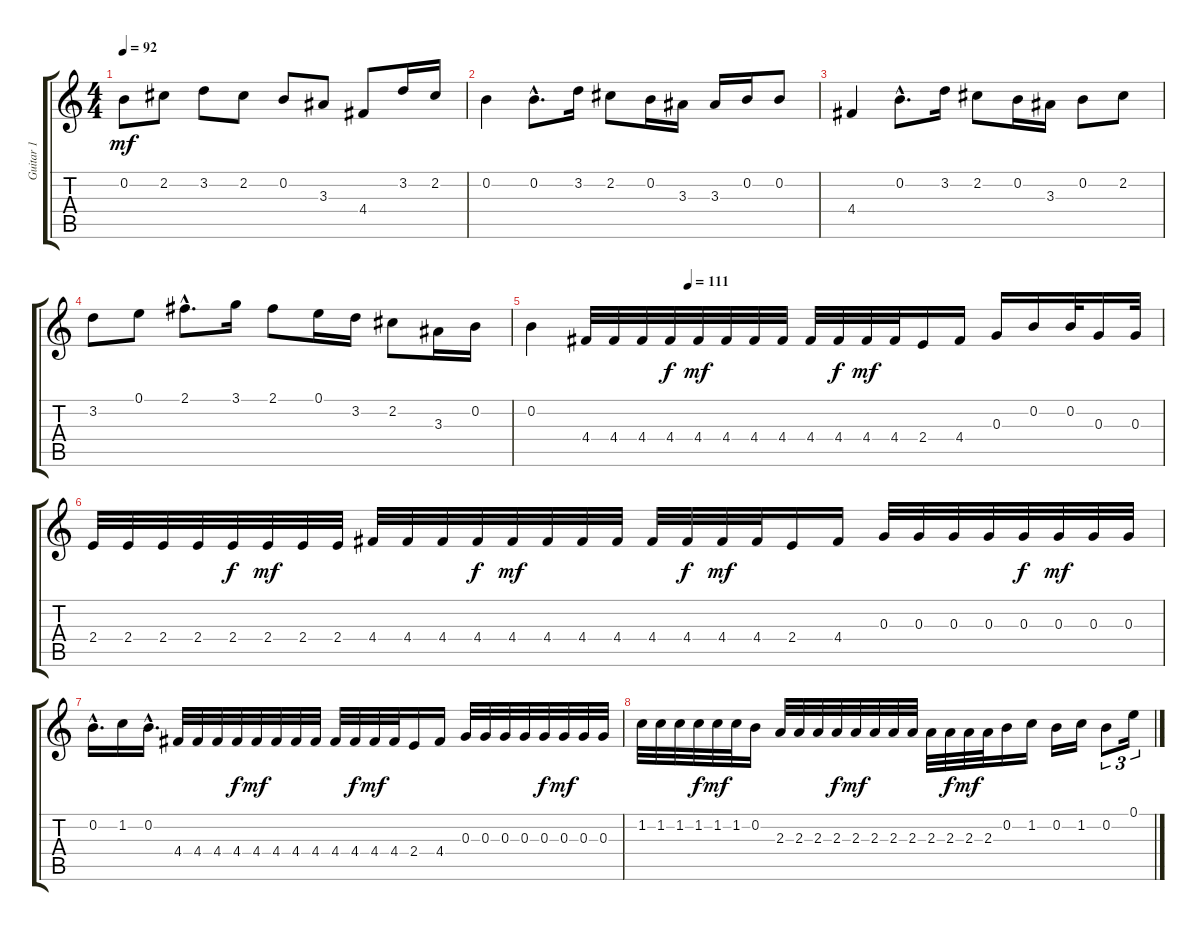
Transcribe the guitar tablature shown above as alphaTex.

\track ("Guitar 1" "Guitar 1") {instrument distortionguitar}
\staff {score tabs}
\tuning (E4 B3 G3 D3 A2 E2) {hide}
\ts (4 4)
\tempo 92
\clef g2
\ks c
0.2.8{dy mf} 2.2.8 3.2.8 2.2.8 0.2.8 3.3.8 4.4.8 3.2.16 2.2.16 |
0.2.4 0.2{hac}.8{d} 3.2.16 2.2.8 0.2.16 3.3.16 3.3.16 0.2.16 0.2.8 |
4.4.4 0.2{hac}.8{d} 3.2.16 2.2.8 0.2.16 3.3.16 0.2.8 2.2.8 |
3.2.8 0.1.8 2.1{hac}.8{d} 3.1.16 2.1.8 0.1.16 3.2.16 2.2.8 3.3.16 0.2.16 |
\tempo (111 0.25)
0.2.4 4.4.32 4.4.32 4.4.32 4.4.32{dy f} 4.4.32{dy mf} 4.4.32 4.4.32 4.4.32 4.4.32 4.4.32{dy f} 4.4.32{dy mf} 4.4.32 2.4.16 4.4.16 0.3.16 0.2.16 0.2.32 0.3.16 0.3.32 |
2.4.32 2.4.32 2.4.32 2.4.32 2.4.32{dy f} 2.4.32{dy mf} 2.4.32 2.4.32 4.4.32 4.4.32 4.4.32 4.4.32{dy f} 4.4.32{dy mf} 4.4.32 4.4.32 4.4.32 4.4.32 4.4.32{dy f} 4.4.32{dy mf} 4.4.32 2.4.16 4.4.16 0.3.32 0.3.32 0.3.32 0.3.32 0.3.32{dy f} 0.3.32{dy mf} 0.3.32 0.3.32 |
0.2{hac}.16{d} 1.2.16 0.2{hac}.16{d} 4.4.32 4.4.32 4.4.32 4.4.32{dy f} 4.4.32{dy mf} 4.4.32 4.4.32 4.4.32 4.4.32 4.4.32{dy f} 4.4.32{dy mf} 4.4.32 2.4.16 4.4.16 0.3.32 0.3.32 0.3.32 0.3.32 0.3.32{dy f} 0.3.32{dy mf} 0.3.32 0.3.32 |
1.2.32 1.2.32 1.2.32 1.2.32{dy f} 1.2.32{dy mf} 1.2.32 0.2.16 2.3.32 2.3.32 2.3.32 2.3.32{dy f} 2.3.32{dy mf} 2.3.32 2.3.32 2.3.32 2.3.32 2.3.32{dy f} 2.3.32{dy mf} 2.3.32 0.2.16 1.2.16 0.2.16 1.2.16 0.2.8{tu (3 2)} 0.1.16{tu (3 2)}
